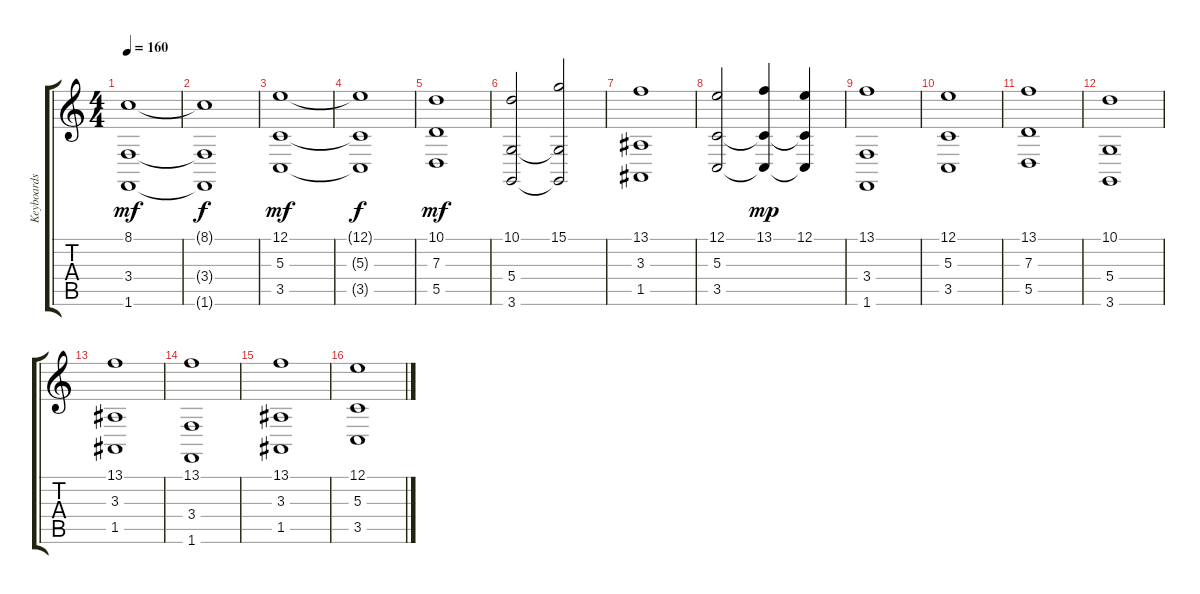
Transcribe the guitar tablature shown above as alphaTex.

\track ("Keyboards 1" "Keyboards ") {instrument stringensemble1}
\staff {score tabs}
\tuning (E4 B3 G3 D3 A2 E2) {hide}
\ts (4 4)
\tempo 160
\clef g2
\ks c
(8.1 3.4 1.6).1{dy mf} |
(8.1{t} 3.4{t} 1.6{t}).1{dy f} |
(12.1 5.3 3.5).1{dy mf} |
(12.1{t} 5.3{t} 3.5{t}).1{dy f} |
(10.1 7.3 5.5).1{dy mf} |
(10.1 5.4 3.6).2 (15.1 5.4{t} 3.6{t}).2 |
(13.1 3.3 1.5).1 |
(12.1 5.3 3.5).2 (13.1 5.3{t} 3.5{t}).4{dy mp} (12.1 5.3{t} 3.5{t}).4 |
(13.1 3.4 1.6).1 |
(12.1 5.3 3.5).1 |
(13.1 7.3 5.5).1 |
(10.1 5.4 3.6).1 |
(13.1 3.3 1.5).1 |
(13.1 3.4 1.6).1 |
(13.1 3.3 1.5).1 |
(12.1 5.3 3.5).1
